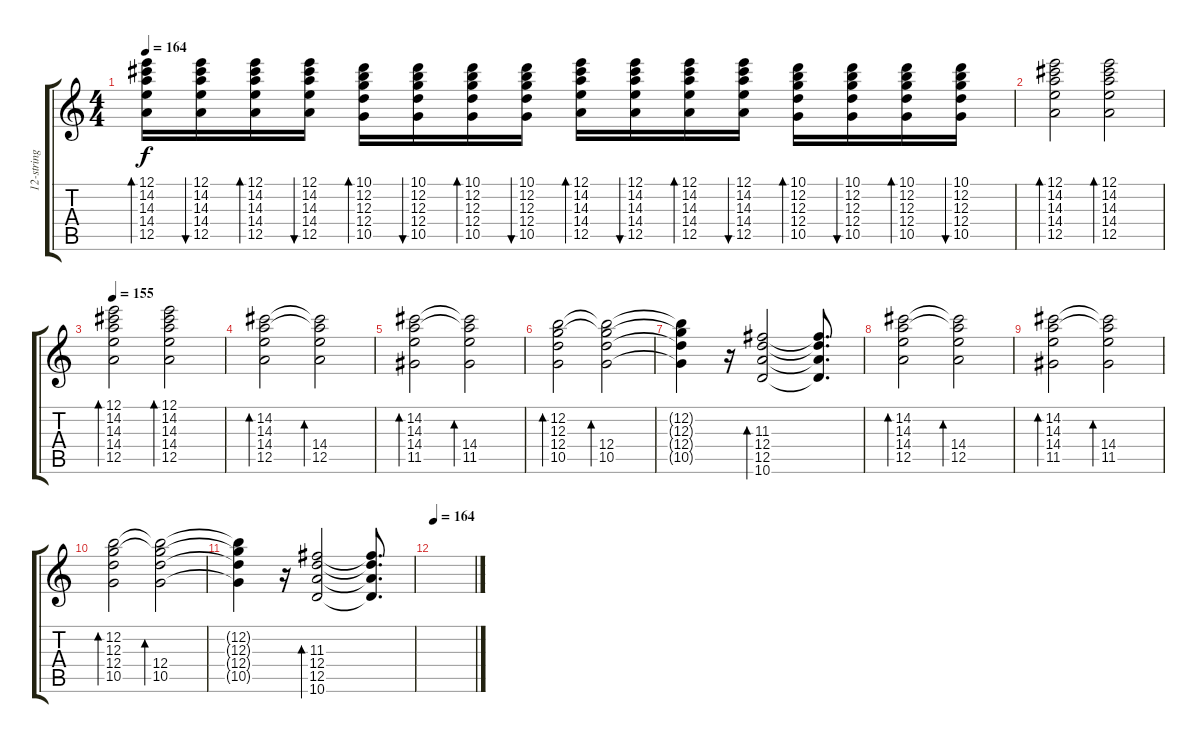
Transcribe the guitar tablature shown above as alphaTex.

\track ("12-string guitar (Rutherford)" "12-string ") {instrument acousticguitarnylon}
\staff {score tabs}
\tuning (E4 B3 G3 D3 A2 E2) {hide}
\ts (4 4)
\tempo 164
\clef g2
\ks c
(12.1 14.2 14.3 14.4 12.5).16{bd 60 dy f} (12.1 14.2 14.3 14.4 12.5).16{bu 60} (12.1 14.2 14.3 14.4 12.5).16{bd 60} (12.1 14.2 14.3 14.4 12.5).16{bu 60} (10.1 12.2 12.3 12.4 10.5).16{bd 60} (10.1 12.2 12.3 12.4 10.5).16{bu 60} (10.1 12.2 12.3 12.4 10.5).16{bd 60} (10.1 12.2 12.3 12.4 10.5).16{bu 60} (12.1 14.2 14.3 14.4 12.5).16{bd 60} (12.1 14.2 14.3 14.4 12.5).16{bu 60} (12.1 14.2 14.3 14.4 12.5).16{bd 60} (12.1 14.2 14.3 14.4 12.5).16{bu 60} (10.1 12.2 12.3 12.4 10.5).16{bd 60} (10.1 12.2 12.3 12.4 10.5).16{bu 60} (10.1 12.2 12.3 12.4 10.5).16{bd 60} (10.1 12.2 12.3 12.4 10.5).16{bu 60} |
(12.1 14.2 14.3 14.4 12.5).2{bd 120 volume 8} (12.1 14.2 14.3 14.4 12.5).2{bd 120} |
\tempo 155
(12.1 14.2 14.3 14.4 12.5).2{bd 120} (12.1 14.2 14.3 14.4 12.5).2{bd 120} |
(14.2 14.3 14.4 12.5).2{bd 120} (14.2{t} 14.3{t} 14.4 12.5).2{bd 120} |
(14.2 14.3 14.4 11.5).2{bd 120} (14.2{t} 14.3{t} 14.4 11.5).2{bd 120} |
(12.2 12.3 12.4 10.5).2{bd 120} (12.2{t} 12.3{t} 12.4 10.5).2{bd 120} |
(12.2{t} 12.3{t} 12.4{t} 10.5{t}).4 r.16 (11.3 12.4 12.5 10.6).2{bd 120} (11.3{t} 12.4{t} 12.5{t} 10.6{t}).8{d} |
(14.2 14.3 14.4 12.5).2{bd 120} (14.2{t} 14.3{t} 14.4 12.5).2{bd 120} |
(14.2 14.3 14.4 11.5).2{bd 120} (14.2{t} 14.3{t} 14.4 11.5).2{bd 120} |
(12.2 12.3 12.4 10.5).2{bd 120} (12.2{t} 12.3{t} 12.4 10.5).2{bd 120} |
(12.2{t} 12.3{t} 12.4{t} 10.5{t}).4 r.16 (11.3 12.4 12.5 10.6).2{bd 120} (11.3{t} 12.4{t} 12.5{t} 10.6{t}).8{d} |
\tempo 164
